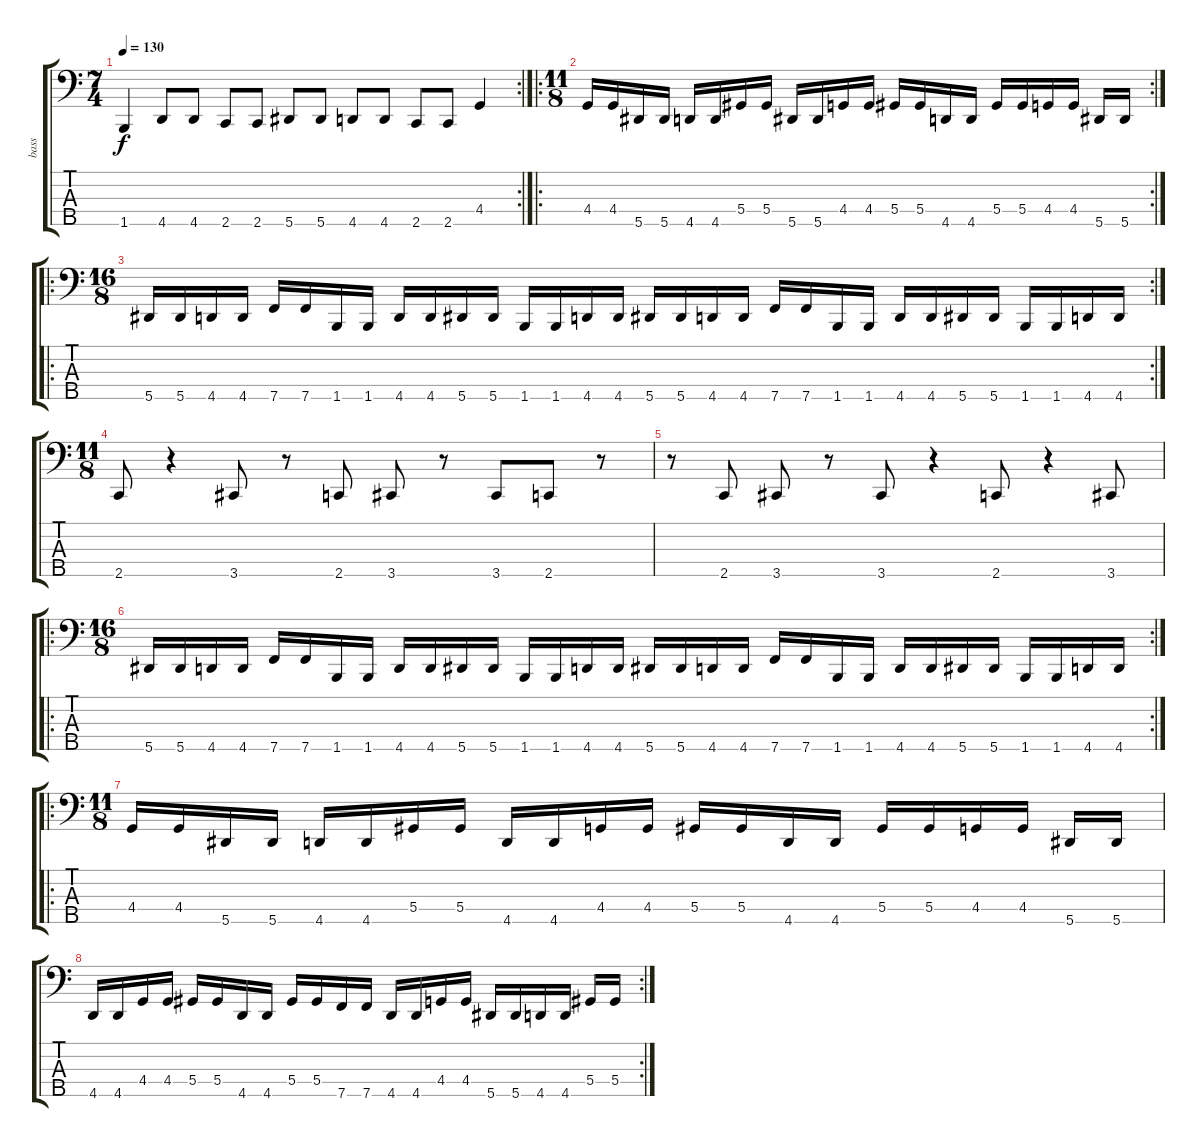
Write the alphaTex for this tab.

\track ("bass" "bass") {instrument electricbassfinger}
\staff {score tabs}
\tuning (Gb2 Db2 Ab1 Eb1 Bb0) {hide}
\rc 2
\ts (7 4)
\tempo 130
\clef f4
\ks c
1.5.4{dy f} 4.5.8 4.5.8 2.5.8 2.5.8 5.5.8 5.5.8 4.5.8 4.5.8 2.5.8 2.5.8 4.4.4 |
\ro
\rc 2
\ts (11 8)
4.4.16 4.4.16 5.5.16 5.5.16 4.5.16 4.5.16 5.4.16 5.4.16 5.5.16 5.5.16 4.4.16 4.4.16 5.4.16 5.4.16 4.5.16 4.5.16 5.4.16 5.4.16 4.4.16 4.4.16 5.5.16 5.5.16 |
\ro
\rc 2
\ts (16 8)
5.5.16 5.5.16 4.5.16 4.5.16 7.5.16 7.5.16 1.5.16 1.5.16 4.5.16 4.5.16 5.5.16 5.5.16 1.5.16 1.5.16 4.5.16 4.5.16 5.5.16 5.5.16 4.5.16 4.5.16 7.5.16 7.5.16 1.5.16 1.5.16 4.5.16 4.5.16 5.5.16 5.5.16 1.5.16 1.5.16 4.5.16 4.5.16 |
\ts (11 8)
2.5.8 r.4 3.5.8 r.8 2.5.8 3.5.8 r.8 3.5.8 2.5.8 r.8 |
r.8 2.5.8 3.5.8 r.8 3.5.8 r.4 2.5.8 r.4 3.5.8 |
\ro
\rc 2
\ts (16 8)
5.5.16 5.5.16 4.5.16 4.5.16 7.5.16 7.5.16 1.5.16 1.5.16 4.5.16 4.5.16 5.5.16 5.5.16 1.5.16 1.5.16 4.5.16 4.5.16 5.5.16 5.5.16 4.5.16 4.5.16 7.5.16 7.5.16 1.5.16 1.5.16 4.5.16 4.5.16 5.5.16 5.5.16 1.5.16 1.5.16 4.5.16 4.5.16 |
\ro
\ts (11 8)
4.4.16 4.4.16 5.5.16 5.5.16 4.5.16 4.5.16 5.4.16 5.4.16 4.5.16 4.5.16 4.4.16 4.4.16 5.4.16 5.4.16 4.5.16 4.5.16 5.4.16 5.4.16 4.4.16 4.4.16 5.5.16 5.5.16 |
\rc 2
4.5.16 4.5.16 4.4.16 4.4.16 5.4.16 5.4.16 4.5.16 4.5.16 5.4.16 5.4.16 7.5.16 7.5.16 4.5.16 4.5.16 4.4.16 4.4.16 5.5.16 5.5.16 4.5.16 4.5.16 5.4.16 5.4.16
